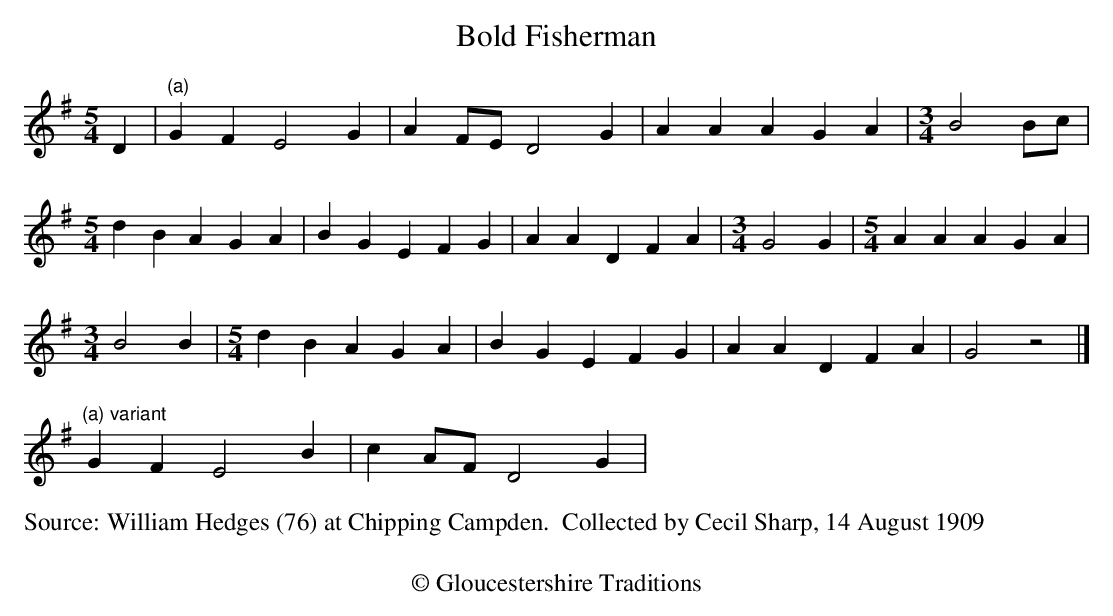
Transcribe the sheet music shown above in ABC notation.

X:1
T:Bold Fisherman
L:1/4
M:5/4
K:G
D |"^(a)" G F E2 G | A F/E/ D2 G | A A A G A |[M:3/4] B2 B/c/ |$[M:5/4] d B A G A | B G E F G |
A A D F A |[M:3/4] G2 G |[M:5/4] A A A G A |$[M:3/4] B2 B |[M:5/4] d B A G A | B G E F G |
A A D F A | G2 z2 |]$"^(a) variant" G F E2 B | c A/F/ D2 G |

W:
